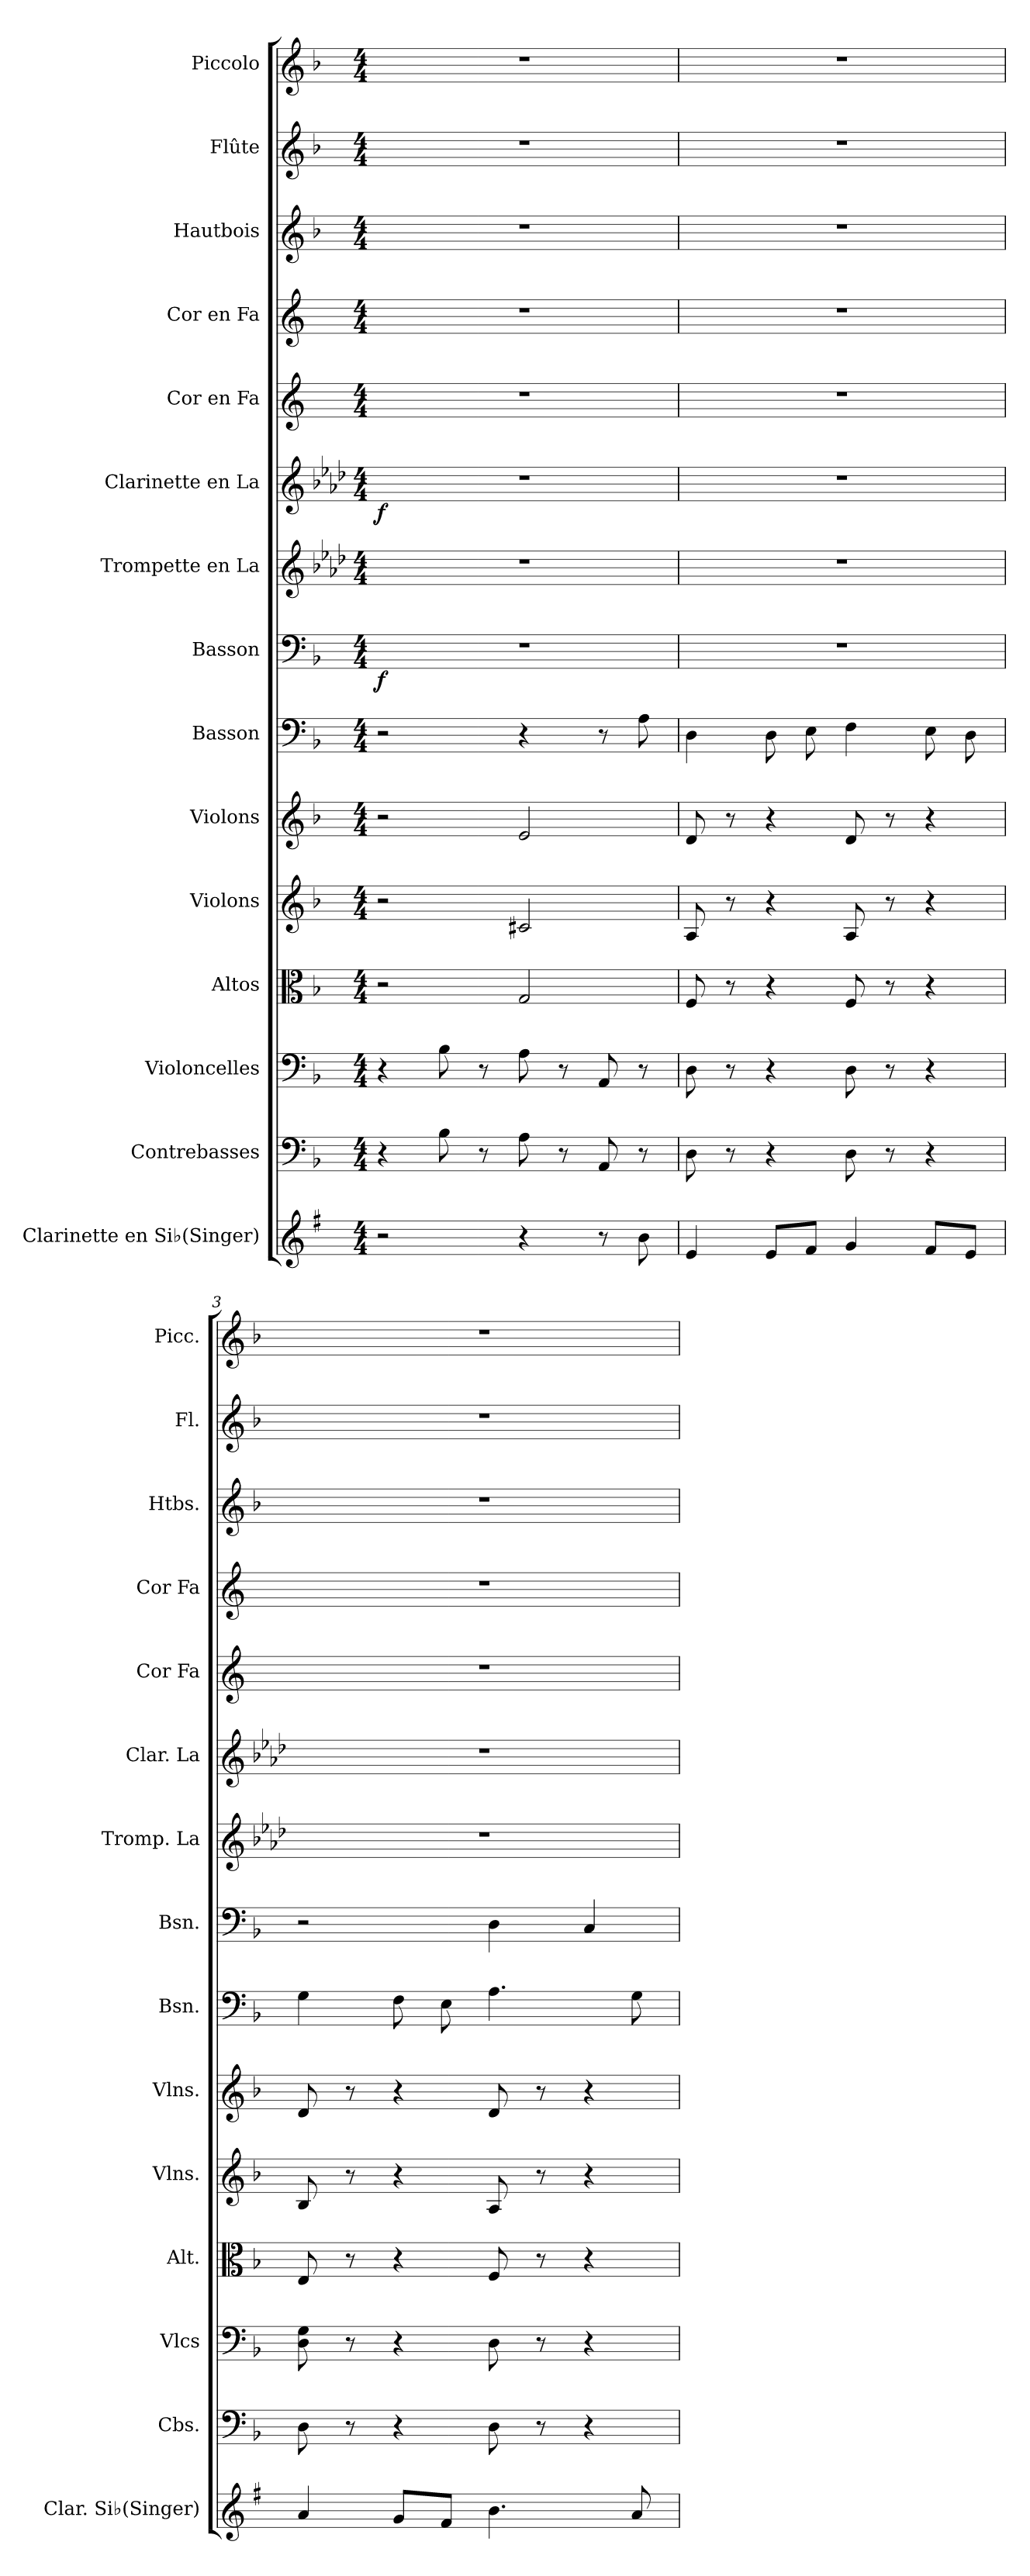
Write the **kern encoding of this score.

**kern	**kern	**kern	**kern	**kern	**kern	**kern	**kern	**dynam	**kern	**kern	**dynam	**kern	**kern	**kern	**kern	**kern
*part15	*part14	*part13	*part12	*part11	*part10	*part9	*part8	*part8	*part7	*part6	*part6	*part5	*part4	*part3	*part2	*part1
*staff15	*staff14	*staff13	*staff12	*staff11	*staff10	*staff9	*staff8	*staff8	*staff7	*staff6	*staff6	*staff5	*staff4	*staff3	*staff2	*staff1
*I"Clarinette en Si♭(Singer)	*I"Contrebasses	*I"Violoncelles	*I"Altos	*I"Violons	*I"Violons	*I"Basson	*I"Basson	*	*I"Trompette en La	*I"Clarinette en La	*	*I"Cor en Fa	*I"Cor en Fa	*I"Hautbois	*I"Flûte	*I"Piccolo
*I'Clar. Si♭(Singer)	*I'Cbs.	*I'Vlcs	*I'Alt.	*I'Vlns.	*I'Vlns.	*I'Bsn.	*I'Bsn.	*	*I'Tromp. La	*I'Clar. La	*	*I'Cor Fa	*I'Cor Fa	*I'Htbs.	*I'Fl.	*I'Picc.
*clefG2	*clefF4	*clefF4	*clefC3	*clefG2	*clefG2	*clefF4	*clefF4	*	*clefG2	*clefG2	*	*clefG2	*clefG2	*clefG2	*clefG2	*clefG2
*ITrd1c2	*ITrd7c12	*	*	*	*	*	*	*	*ITrd2c3	*ITrd2c3	*	*ITrd4c7	*ITrd4c7	*	*	*ITrd-7c-12
*k[b-]	*k[b-]	*k[b-]	*k[b-]	*k[b-]	*k[b-]	*k[b-]	*k[b-]	*	*k[b-]	*k[b-]	*	*k[b-]	*k[b-]	*k[b-]	*k[b-]	*k[b-]
*M4/4	*M4/4	*M4/4	*M4/4	*M4/4	*M4/4	*M4/4	*M4/4	*	*M4/4	*M4/4	*	*M4/4	*M4/4	*M4/4	*M4/4	*M4/4
*MM120	*MM120	*MM120	*MM120	*MM120	*MM120	*MM120	*MM120	*	*MM120	*MM120	*	*MM120	*MM120	*MM120	*MM120	*MM120
=1	=1	=1	=1	=1	=1	=1	=1	=1	=1	=1	=1	=1	=1	=1	=1	=1
!	!	!	!	!	!	!	!	!LO:DY:b	!	!	!LO:DY:b	!	!	!	!	!
2r	4r	4r	2r	2r	2r	2r	1r	f	1r	1r	f	1r	1r	1r	1r	1r
.	8BB-\	8B-\	.	.	.	.	.	.	.	.	.	.	.	.	.	.
.	8r	8r	.	.	.	.	.	.	.	.	.	.	.	.	.	.
4r	8AA\	8A\	2G/	2c#X/	2e/	4r	.	.	.	.	.	.	.	.	.	.
.	8r	8r	.	.	.	.	.	.	.	.	.	.	.	.	.	.
8r	8AAA/	8AA/	.	.	.	8r	.	.	.	.	.	.	.	.	.	.
8a\	8r	8r	.	.	.	8A\	.	.	.	.	.	.	.	.	.	.
=2	=2	=2	=2	=2	=2	=2	=2	=2	=2	=2	=2	=2	=2	=2	=2	=2
4d/	8DD\	8D\	8F/	8A/	8d/	4D\	1r	.	1r	1r	.	1r	1r	1r	1r	1r
.	8r	8r	8r	8r	8r	.	.	.	.	.	.	.	.	.	.	.
8d/L	4r	4r	4r	4r	4r	8D\	.	.	.	.	.	.	.	.	.	.
8e/J	.	.	.	.	.	8E\	.	.	.	.	.	.	.	.	.	.
4f/	8DD\	8D\	8F/	8A/	8d/	4F\	.	.	.	.	.	.	.	.	.	.
.	8r	8r	8r	8r	8r	.	.	.	.	.	.	.	.	.	.	.
8e/L	4r	4r	4r	4r	4r	8E\	.	.	.	.	.	.	.	.	.	.
8d/J	.	.	.	.	.	8D\	.	.	.	.	.	.	.	.	.	.
=3	=3	=3	=3	=3	=3	=3	=3	=3	=3	=3	=3	=3	=3	=3	=3	=3
4g/	8DD\	8D\ 8G\	8E/	8B-/	8d/	4G\	2r	.	1r	1r	.	1r	1r	1r	1r	1r
.	8r	8r	8r	8r	8r	.	.	.	.	.	.	.	.	.	.	.
8f/L	4r	4r	4r	4r	4r	8F\	.	.	.	.	.	.	.	.	.	.
8e/J	.	.	.	.	.	8E\	.	.	.	.	.	.	.	.	.	.
4.a\	8DD\	8D\	8F/	8A/	8d/	4.A\	4D\	.	.	.	.	.	.	.	.	.
.	8r	8r	8r	8r	8r	.	.	.	.	.	.	.	.	.	.	.
.	4r	4r	4r	4r	4r	.	4C/	.	.	.	.	.	.	.	.	.
8g/	.	.	.	.	.	8G\	.	.	.	.	.	.	.	.	.	.
=	=	=	=	=	=	=	=	=	=	=	=	=	=	=	=	=
*-	*-	*-	*-	*-	*-	*-	*-	*-	*-	*-	*-	*-	*-	*-	*-	*-
